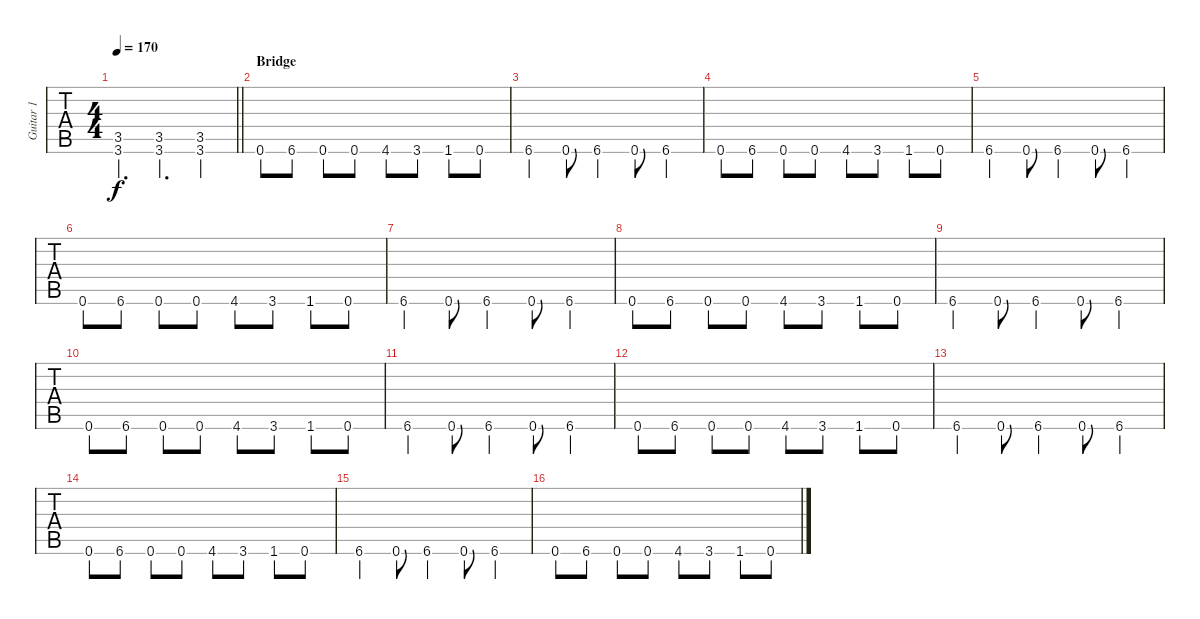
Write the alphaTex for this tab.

\track ("Guitar 1" "Guitar 1") {instrument distortionguitar}
\staff {tabs}
\tuning (D4 A3 F3 C3 G2 C2) {hide}
\ts (4 4)
\tempo 170
\clef g2
\barLineRight lightlight
\ks c
(3.5 3.6).4{d dy f} (3.5 3.6).4{d} (3.5 3.6).4 |
\section ("" "Bridge")
0.6.8 6.6.8 0.6.8 0.6.8 4.6.8 3.6.8 1.6.8 0.6.8 |
6.6.4 0.6.8 6.6.4 0.6.8 6.6.4 |
0.6.8 6.6.8 0.6.8 0.6.8 4.6.8 3.6.8 1.6.8 0.6.8 |
6.6.4 0.6.8 6.6.4 0.6.8 6.6.4 |
0.6.8 6.6.8 0.6.8 0.6.8 4.6.8 3.6.8 1.6.8 0.6.8 |
6.6.4 0.6.8 6.6.4 0.6.8 6.6.4 |
0.6.8 6.6.8 0.6.8 0.6.8 4.6.8 3.6.8 1.6.8 0.6.8 |
6.6.4 0.6.8 6.6.4 0.6.8 6.6.4 |
0.6.8 6.6.8 0.6.8 0.6.8 4.6.8 3.6.8 1.6.8 0.6.8 |
6.6.4 0.6.8 6.6.4 0.6.8 6.6.4 |
0.6.8 6.6.8 0.6.8 0.6.8 4.6.8 3.6.8 1.6.8 0.6.8 |
6.6.4 0.6.8 6.6.4 0.6.8 6.6.4 |
0.6.8 6.6.8 0.6.8 0.6.8 4.6.8 3.6.8 1.6.8 0.6.8 |
6.6.4 0.6.8 6.6.4 0.6.8 6.6.4 |
0.6.8 6.6.8 0.6.8 0.6.8 4.6.8 3.6.8 1.6.8 0.6.8
